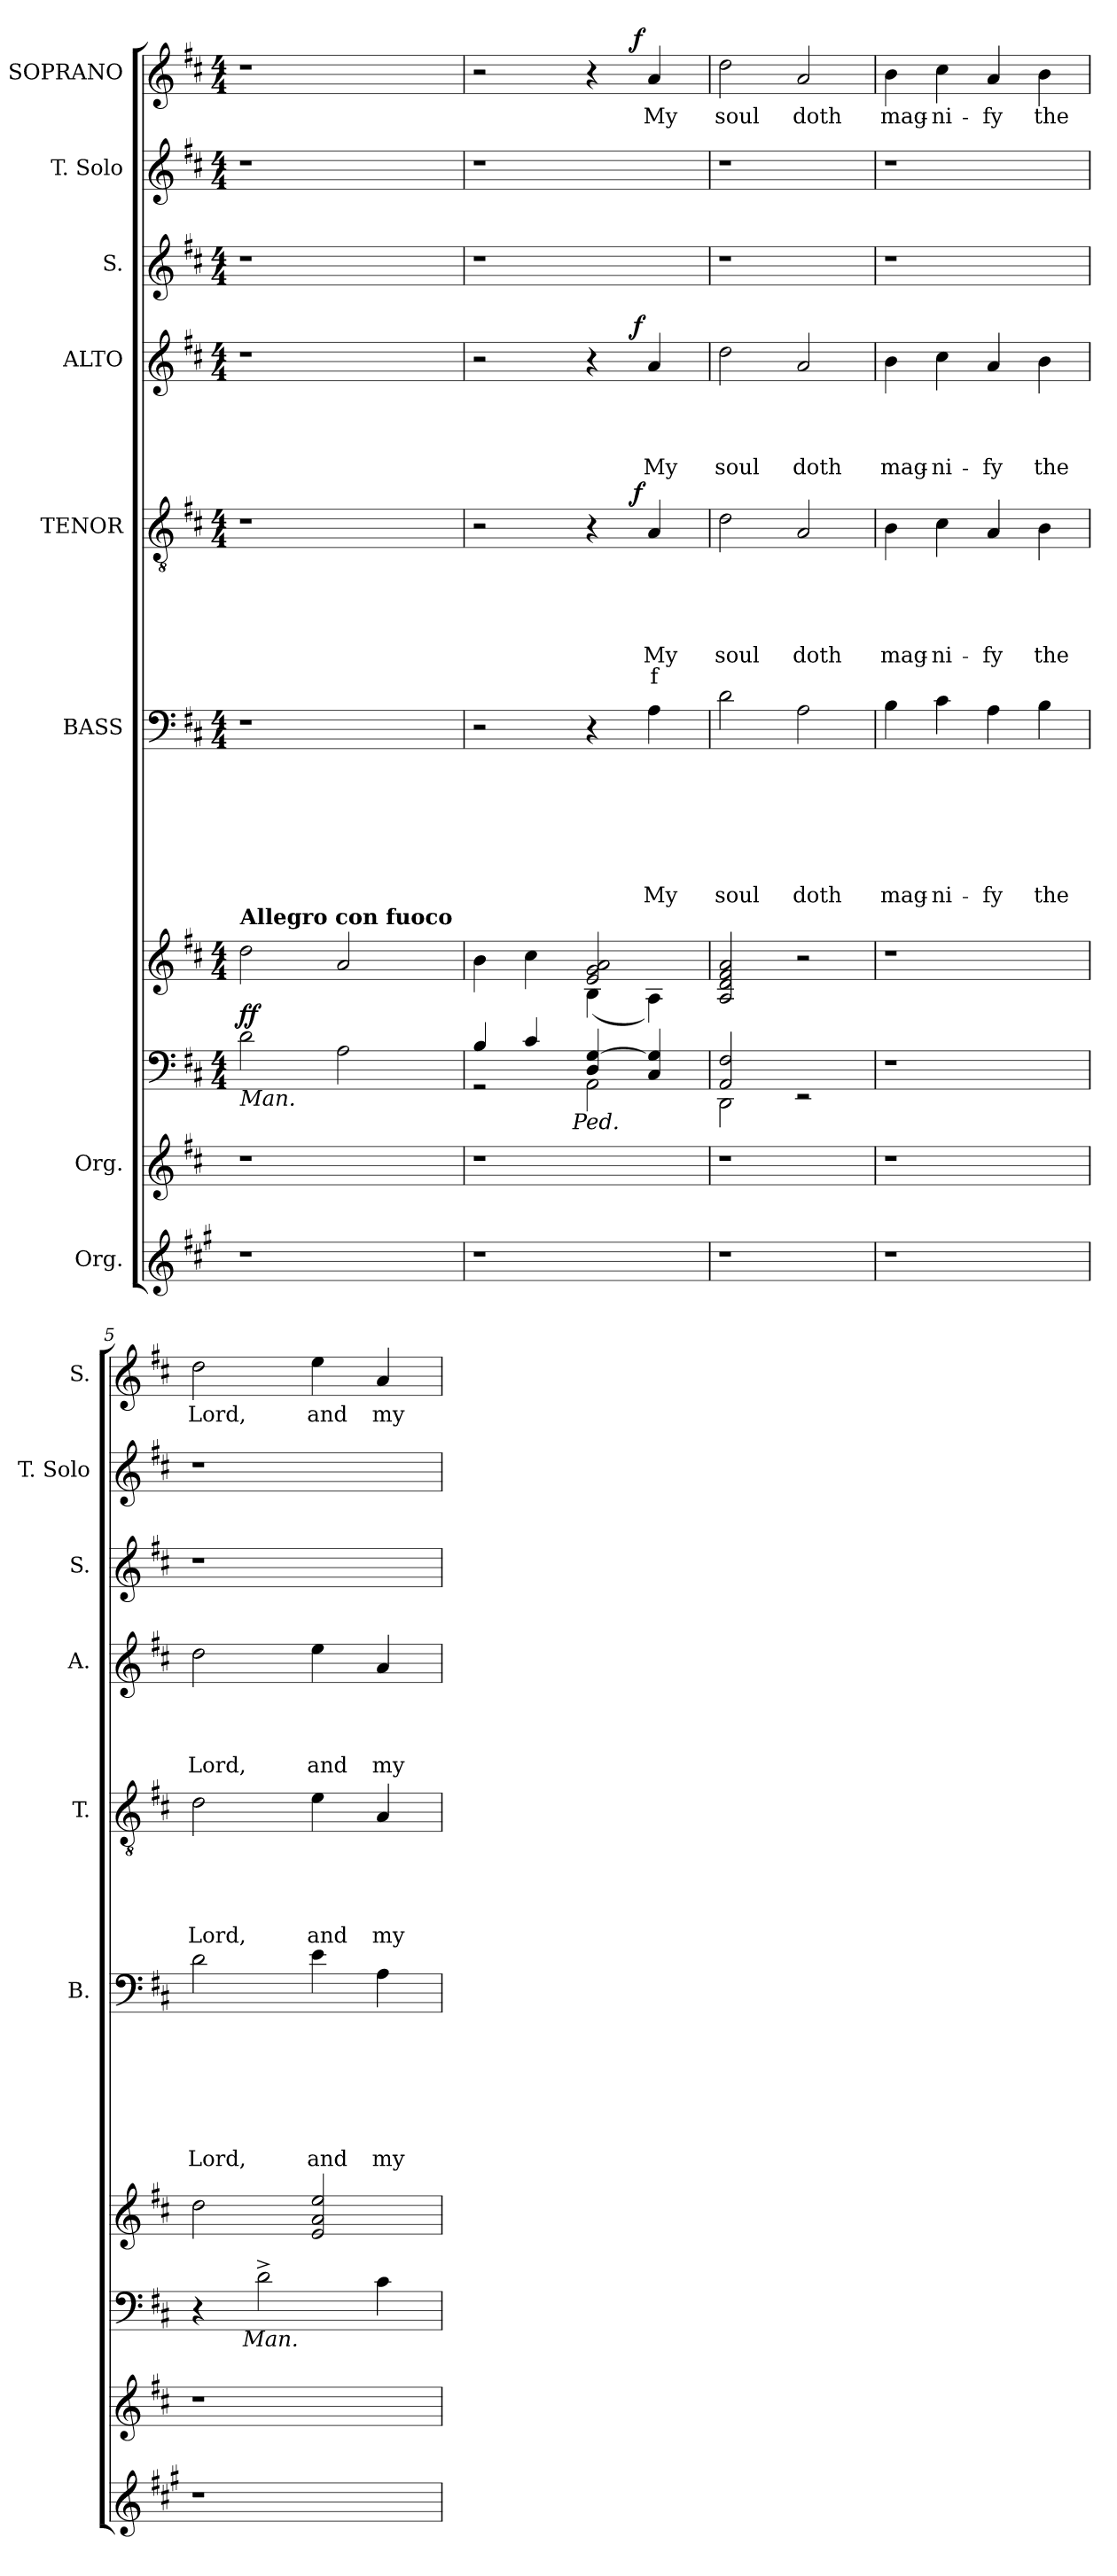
**kern	**kern	**kern	**dynam	**kern	**kern	**text	**text	**text	**text	**text	**text	**text	**kern	**text	**text	**text	**text	**text	**text	**dynam	**kern	**text	**text	**text	**text	**dynam	**kern	**kern	**kern	**text	**dynam
*part10	*part9	*part8	*part8	*part7	*part6	*part6	*part6	*part6	*part6	*part6	*part6	*part6	*part5	*part5	*part5	*part5	*part5	*part5	*part5	*part5	*part4	*part4	*part4	*part4	*part4	*part4	*part3	*part2	*part1	*part1	*part1
*staff10	*staff9	*staff8	*staff8	*staff7	*staff6	*staff6	*staff6	*staff6	*staff6	*staff6	*staff6	*staff6	*staff5	*staff5	*staff5	*staff5	*staff5	*staff5	*staff5	*staff5	*staff4	*staff4	*staff4	*staff4	*staff4	*staff4	*staff3	*staff2	*staff1	*staff1	*staff1
*I"Org.	*I"Org.	*	*	*	*I"BASS	*	*	*	*	*	*	*	*I"TENOR	*	*	*	*	*	*	*	*I"ALTO	*	*	*	*	*	*I"S.	*I"T. Solo	*I"SOPRANO	*	*
*	*	*	*	*	*I'B.	*	*	*	*	*	*	*	*I'T.	*	*	*	*	*	*	*	*I'A.	*	*	*	*	*	*I'S.	*I'T. Solo	*I'S.	*	*
*clefG2	*clefG2	*clefF4	*	*clefG2	*clefF4	*	*	*	*	*	*	*	*clefGv2	*	*	*	*	*	*	*	*clefG2	*	*	*	*	*	*clefG2	*clefG2	*clefG2	*	*
*ITrd-3c-5	*	*	*	*	*	*	*	*	*	*	*	*	*	*	*	*	*	*	*	*	*	*	*	*	*	*	*	*	*	*	*
*k[f#c#]	*k[f#c#]	*k[f#c#]	*	*k[f#c#]	*k[f#c#]	*	*	*	*	*	*	*	*k[f#c#]	*	*	*	*	*	*	*	*k[f#c#]	*	*	*	*	*	*k[f#c#]	*k[f#c#]	*k[f#c#]	*	*
*D:	*D:	*D:	*	*D:	*D:	*	*	*	*	*	*	*	*D:	*	*	*	*	*	*	*	*D:	*	*	*	*	*	*D:	*D:	*D:	*	*
*	*	*M4/4	*	*M4/4	*M4/4	*	*	*	*	*	*	*	*M4/4	*	*	*	*	*	*	*	*M4/4	*	*	*	*	*	*M4/4	*M4/4	*M4/4	*	*
*MM132	*MM132	*MM132	*	*MM132	*MM132	*	*	*	*	*	*	*	*MM132	*	*	*	*	*	*	*	*MM132	*	*	*	*	*	*MM132	*MM132	*MM132	*	*
=1	=1	=1	=1	=1	=1	=1	=1	=1	=1	=1	=1	=1	=1	=1	=1	=1	=1	=1	=1	=1	=1	=1	=1	=1	=1	=1	=1	=1	=1	=1	=1
!	!	!	!	!	!	!	!	!	!	!	!	!	!	!	!	!	!	!	!	!	!	!	!	!	!	!	!	!	!LO:TX:a:B:t=Allegro con fuoco	!	!
!	!	!	!	!LO:TX:a:B:t=Allegro con fuoco	!	!	!	!	!	!	!	!	!	!	!	!	!	!	!	!	!	!	!	!	!	!	!	!	!	!	!
!	!	!LO:TX:b:i:t=Man.	!	!	!	!	!	!	!	!	!	!	!	!	!	!	!	!	!	!	!	!	!	!	!	!	!	!	!	!	!
!	!	!	!LO:DY:a	!	!	!	!	!	!	!	!	!	!	!	!	!	!	!	!	!	!	!	!	!	!	!	!	!	!	!	!
*	*	*	*	*	*	*	*	*	*	*	*	*	*	*	*	*	*	*	*	*	*	*	*	*	*	*	*	*	*^	*	*
1r	1r	2d\	ff	2dd\	1r	.	.	.	.	.	.	.	1r	.	.	.	.	.	.	.	1r	.	.	.	.	.	1r	1r	1r	16.ryy	.	.
*	*	*	*	*	*	*	*	*	*	*	*	*	*	*	*	*	*	*	*	*	*	*	*	*	*	*	*	*	*MM132	*	*	*
.	.	.	.	.	.	.	.	.	.	.	.	.	.	.	.	.	.	.	.	.	.	.	.	.	.	.	.	.	.	2ryy	.	.
.	.	2A\	.	2a/	.	.	.	.	.	.	.	.	.	.	.	.	.	.	.	.	.	.	.	.	.	.	.	.	.	.	.	.
.	.	.	.	.	.	.	.	.	.	.	.	.	.	.	.	.	.	.	.	.	.	.	.	.	.	.	.	.	.	4ryy	.	.
.	.	.	.	.	.	.	.	.	.	.	.	.	.	.	.	.	.	.	.	.	.	.	.	.	.	.	.	.	.	8ryy	.	.
.	.	.	.	.	.	.	.	.	.	.	.	.	.	.	.	.	.	.	.	.	.	.	.	.	.	.	.	.	.	32ryy	.	.
=2	=2	=2	=2	=2	=2	=2	=2	=2	=2	=2	=2	=2	=2	=2	=2	=2	=2	=2	=2	=2	=2	=2	=2	=2	=2	=2	=2	=2	=2	=2	=2	=2
*	*	*^	*	*^	*	*	*	*	*	*	*	*	*^	*	*	*	*	*	*	*	*^	*	*	*	*	*	*	*	*	*	*	*
*	*	*	*^	*	*	*	*	*	*	*	*	*	*	*	*	*	*	*	*	*	*	*	*	*	*	*	*	*	*	*	*	*	*	*	*	*
1r	1r	4B/	2r	4...ryy	.	2ryy	4b\	2r	.	.	.	.	.	.	.	2r	2ryy	.	.	.	.	.	.	.	2r	2ryy	.	.	.	.	.	1r	1r	2r	2ryy	.	.
.	.	4c#/	.	.	.	.	4cc#\	.	.	.	.	.	.	.	.	.	.	.	.	.	.	.	.	.	.	.	.	.	.	.	.	.	.	.	.	.	.
!	!	!	!	!LO:TX:b:i:t=Ped.	!	!	!	!	!	!	!	!	!	!	!	!	!	!	!	!	!	!	!	!	!	!	!	!	!	!	!	!	!	!	!	!	!
.	.	.	.	2ryy	.	.	.	.	.	.	.	.	.	.	.	.	.	.	.	.	.	.	.	.	.	.	.	.	.	.	.	.	.	.	.	.	.
.	.	4D/ [>4G/	2AA\	.	.	2e/ 2g/ 2a/	(<4B\	4r	.	.	.	.	.	.	.	4r	8..ryy	.	.	.	.	.	.	.	4r	8..ryy	.	.	.	.	.	.	.	4r	8..ryy	.	.
!	!	!	!	!	!	!	!	!	!	!	!	!	!	!	!	!	!	!	!	!	!	!	!	!LO:DY:a	!	!	!	!	!	!	!LO:DY:a	!	!	!	!	!	!LO:DY:a
.	.	.	.	.	.	.	.	.	.	.	.	.	.	.	.	.	4ryy	.	.	.	.	.	.	f	.	4ryy	.	.	.	.	f	.	.	.	4ryy	.	f
!	!	!	!	!	!	!	!	!	!	!	!	!	!	!	!LO:LY:b	!	!	!	!	!	!	!LO:LY:b	!LO:LY:b	!	!	!	!	!	!	!LO:LY:b	!	!	!	!	!	!LO:LY:b	!
.	.	4C#/ 4G/]	.	.	.	.	4A\)	4A\	.	.	.	.	.	.	My	4A/	.	.	.	.	.	My	f	.	4a/	.	.	.	.	My	.	.	.	4a/	.	My	.
.	.	.	.	32ryy	.	.	.	.	.	.	.	.	.	.	.	.	32ryy	.	.	.	.	.	.	.	.	32ryy	.	.	.	.	.	.	.	.	32ryy	.	.
=3	=3	=3	=3	=3	=3	=3	=3	=3	=3	=3	=3	=3	=3	=3	=3	=3	=3	=3	=3	=3	=3	=3	=3	=3	=3	=3	=3	=3	=3	=3	=3	=3	=3	=3	=3	=3	=3
!	!	!	!	!	!	!	!	!	!	!	!	!	!	!	!LO:LY:b	!	!	!	!	!	!	!LO:LY:b	!	!	!	!	!	!	!	!LO:LY:b	!	!	!	!	!	!LO:LY:b	!
*	*	*	*v	*v	*	*	*	*	*	*	*	*	*	*	*	*v	*v	*	*	*	*	*	*	*	*v	*v	*	*	*	*	*	*	*	*v	*v	*	*
*	*	*	*	*	*v	*v	*	*	*	*	*	*	*	*	*	*	*	*	*	*	*	*	*	*	*	*	*	*	*	*	*	*	*
1r	1r	2AA/ 2F#/	2DD\	.	2A/ 2d/ 2f#/ 2a/	2d\	.	.	.	.	.	.	soul	2d\	.	.	.	.	soul	.	.	2dd\	.	.	.	soul	.	1r	1r	2dd\	soul	.
!	!	!	!	!	!	!	!	!	!	!	!	!	!LO:LY:b	!	!	!	!	!	!LO:LY:b	!	!	!	!	!	!	!LO:LY:b	!	!	!	!	!LO:LY:b	!
.	.	2rEE	2ryy	.	2r	2A\	.	.	.	.	.	.	doth	2A/	.	.	.	.	doth	.	.	2a/	.	.	.	doth	.	.	.	2a/	doth	.
=4	=4	=4	=4	=4	=4	=4	=4	=4	=4	=4	=4	=4	=4	=4	=4	=4	=4	=4	=4	=4	=4	=4	=4	=4	=4	=4	=4	=4	=4	=4	=4	=4
!	!	!	!	!	!	!	!	!	!	!	!	!	!LO:LY:b	!	!	!	!	!	!LO:LY:b	!	!	!	!	!	!	!LO:LY:b	!	!	!	!	!LO:LY:b	!
*	*	*v	*v	*	*	*	*	*	*	*	*	*	*	*	*	*	*	*	*	*	*	*	*	*	*	*	*	*	*	*	*	*
1r	1r	1r	.	1r	4B\	.	.	.	.	.	.	mag-	4B\	.	.	.	.	mag-	.	.	4b\	.	.	.	mag-	.	1r	1r	4b\	mag-	.
!	!	!	!	!	!	!	!	!	!	!	!	!LO:LY:b	!	!	!	!	!	!LO:LY:b	!	!	!	!	!	!	!LO:LY:b	!	!	!	!	!LO:LY:b	!
.	.	.	.	.	4c#\	.	.	.	.	.	.	-ni-	4c#\	.	.	.	.	-ni-	.	.	4cc#\	.	.	.	-ni-	.	.	.	4cc#\	-ni-	.
!	!	!	!	!	!	!	!	!	!	!	!	!LO:LY:b	!	!	!	!	!	!LO:LY:b	!	!	!	!	!	!	!LO:LY:b	!	!	!	!	!LO:LY:b	!
.	.	.	.	.	4A\	.	.	.	.	.	.	-fy	4A/	.	.	.	.	-fy	.	.	4a/	.	.	.	-fy	.	.	.	4a/	-fy	.
!	!	!	!	!	!	!	!	!	!	!	!	!LO:LY:b	!	!	!	!	!	!LO:LY:b	!	!	!	!	!	!	!LO:LY:b	!	!	!	!	!LO:LY:b	!
.	.	.	.	.	4B\	.	.	.	.	.	.	the	4B\	.	.	.	.	the	.	.	4b\	.	.	.	the	.	.	.	4b\	the	.
=5	=5	=5	=5	=5	=5	=5	=5	=5	=5	=5	=5	=5	=5	=5	=5	=5	=5	=5	=5	=5	=5	=5	=5	=5	=5	=5	=5	=5	=5	=5	=5
!	!	!	!	!	!	!	!	!	!	!	!	!LO:LY:b	!	!	!	!	!	!LO:LY:b	!	!	!	!	!	!	!LO:LY:b	!	!	!	!	!LO:LY:b	!
*	*	*^	*	*	*	*	*	*	*	*	*	*	*	*	*	*	*	*	*	*	*	*	*	*	*	*	*	*	*	*	*
1r	1r	4r	8..ryy	.	2dd\	2d\	.	.	.	.	.	.	Lord,	2d\	.	.	.	.	Lord,	.	.	2dd\	.	.	.	Lord,	.	1r	1r	2dd\	Lord,	.
!	!	!	!LO:TX:b:i:t=Man.	!	!	!	!	!	!	!	!	!	!	!	!	!	!	!	!	!	!	!	!	!	!	!	!	!	!	!	!	!
.	.	.	2ryy	.	.	.	.	.	.	.	.	.	.	.	.	.	.	.	.	.	.	.	.	.	.	.	.	.	.	.	.	.
.	.	2d^>\	.	.	.	.	.	.	.	.	.	.	.	.	.	.	.	.	.	.	.	.	.	.	.	.	.	.	.	.	.	.
!	!	!	!	!	!	!	!	!	!	!	!	!	!LO:LY:b	!	!	!	!	!	!LO:LY:b	!	!	!	!	!	!	!LO:LY:b	!	!	!	!	!LO:LY:b	!
.	.	.	.	.	2e/ 2a/ 2ee/	4e\	.	.	.	.	.	.	and	4e\	.	.	.	.	and	.	.	4ee\	.	.	.	and	.	.	.	4ee\	and	.
.	.	.	4ryy	.	.	.	.	.	.	.	.	.	.	.	.	.	.	.	.	.	.	.	.	.	.	.	.	.	.	.	.	.
!	!	!	!	!	!	!	!	!	!	!	!	!	!LO:LY:b	!	!	!	!	!	!LO:LY:b	!	!	!	!	!	!	!LO:LY:b	!	!	!	!	!LO:LY:b	!
.	.	4c#\	.	.	.	4A\	.	.	.	.	.	.	my	4A/	.	.	.	.	my	.	.	4a/	.	.	.	my	.	.	.	4a/	my	.
.	.	.	32ryy	.	.	.	.	.	.	.	.	.	.	.	.	.	.	.	.	.	.	.	.	.	.	.	.	.	.	.	.	.
*	*	*v	*v	*	*	*	*	*	*	*	*	*	*	*	*	*	*	*	*	*	*	*	*	*	*	*	*	*	*	*	*	*
=	=	=	=	=	=	=	=	=	=	=	=	=	=	=	=	=	=	=	=	=	=	=	=	=	=	=	=	=	=	=	=
*-	*-	*-	*-	*-	*-	*-	*-	*-	*-	*-	*-	*-	*-	*-	*-	*-	*-	*-	*-	*-	*-	*-	*-	*-	*-	*-	*-	*-	*-	*-	*-
